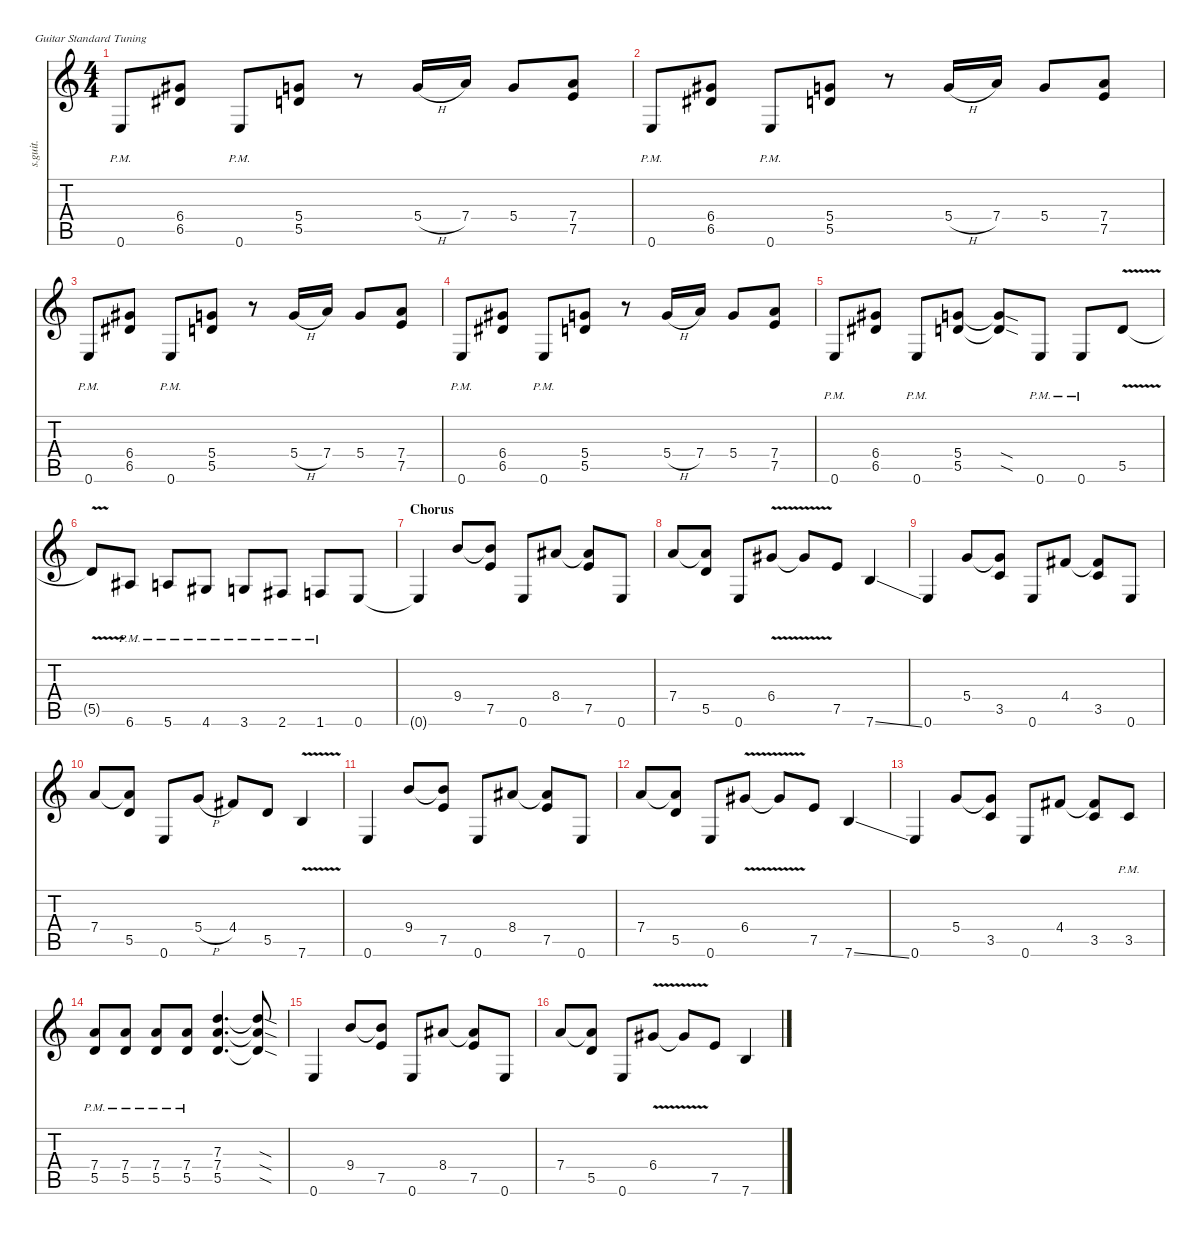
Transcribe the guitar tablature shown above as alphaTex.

\defaultSystemsLayout 4
\hideDynamics
\bracketExtendMode nobrackets
\track ("Dave Mustaine" "s.guit.") {instrument distortionguitar}
\staff {score tabs}
\tuning (E4 B3 G3 D3 A2 E2)
\ts (4 4)
\tempo (140 hide)
\clef g2
\ks c
0.6{pm}.8{lyrics (0 "") lyrics (1 "") lyrics (2 "") lyrics (3 "") lyrics (4 "") dy f} (6.4{acc #} 6.5{acc #}).8{lyrics (0 "") lyrics (1 "") lyrics (2 "") lyrics (3 "") lyrics (4 "")} 0.6{pm}.8{lyrics (0 "") lyrics (1 "") lyrics (2 "") lyrics (3 "") lyrics (4 "")} (5.4 5.5).8{lyrics (0 "") lyrics (1 "") lyrics (2 "") lyrics (3 "") lyrics (4 "")} r.8 5.4{h}.16{lyrics (0 "") lyrics (1 "") lyrics (2 "") lyrics (3 "") lyrics (4 "")} 7.4.16{lyrics (0 "") lyrics (1 "") lyrics (2 "") lyrics (3 "") lyrics (4 "")} 5.4.8{lyrics (0 "") lyrics (1 "") lyrics (2 "") lyrics (3 "") lyrics (4 "")} (7.4 7.5).8{lyrics (0 "") lyrics (1 "") lyrics (2 "") lyrics (3 "") lyrics (4 "")} |
0.6{pm}.8{lyrics (0 "") lyrics (1 "") lyrics (2 "") lyrics (3 "") lyrics (4 "")} (6.4{acc #} 6.5{acc #}).8{lyrics (0 "") lyrics (1 "") lyrics (2 "") lyrics (3 "") lyrics (4 "")} 0.6{pm}.8{lyrics (0 "") lyrics (1 "") lyrics (2 "") lyrics (3 "") lyrics (4 "")} (5.4 5.5).8{lyrics (0 "") lyrics (1 "") lyrics (2 "") lyrics (3 "") lyrics (4 "")} r.8 5.4{h}.16{lyrics (0 "") lyrics (1 "") lyrics (2 "") lyrics (3 "") lyrics (4 "")} 7.4.16{lyrics (0 "") lyrics (1 "") lyrics (2 "") lyrics (3 "") lyrics (4 "")} 5.4.8{lyrics (0 "") lyrics (1 "") lyrics (2 "") lyrics (3 "") lyrics (4 "")} (7.4 7.5).8{lyrics (0 "") lyrics (1 "") lyrics (2 "") lyrics (3 "") lyrics (4 "")} |
0.6{pm}.8{lyrics (0 "") lyrics (1 "") lyrics (2 "") lyrics (3 "") lyrics (4 "")} (6.4{acc #} 6.5{acc #}).8{lyrics (0 "") lyrics (1 "") lyrics (2 "") lyrics (3 "") lyrics (4 "")} 0.6{pm}.8{lyrics (0 "") lyrics (1 "") lyrics (2 "") lyrics (3 "") lyrics (4 "")} (5.4 5.5).8{lyrics (0 "") lyrics (1 "") lyrics (2 "") lyrics (3 "") lyrics (4 "")} r.8 5.4{h}.16{lyrics (0 "") lyrics (1 "") lyrics (2 "") lyrics (3 "") lyrics (4 "")} 7.4.16{lyrics (0 "") lyrics (1 "") lyrics (2 "") lyrics (3 "") lyrics (4 "")} 5.4.8{lyrics (0 "") lyrics (1 "") lyrics (2 "") lyrics (3 "") lyrics (4 "")} (7.4 7.5).8{lyrics (0 "") lyrics (1 "") lyrics (2 "") lyrics (3 "") lyrics (4 "")} |
0.6{pm}.8{lyrics (0 "") lyrics (1 "") lyrics (2 "") lyrics (3 "") lyrics (4 "")} (6.4{acc #} 6.5{acc #}).8{lyrics (0 "") lyrics (1 "") lyrics (2 "") lyrics (3 "") lyrics (4 "")} 0.6{pm}.8{lyrics (0 "") lyrics (1 "") lyrics (2 "") lyrics (3 "") lyrics (4 "")} (5.4 5.5).8{lyrics (0 "") lyrics (1 "") lyrics (2 "") lyrics (3 "") lyrics (4 "")} r.8 5.4{h}.16{lyrics (0 "") lyrics (1 "") lyrics (2 "") lyrics (3 "") lyrics (4 "")} 7.4.16{lyrics (0 "") lyrics (1 "") lyrics (2 "") lyrics (3 "") lyrics (4 "")} 5.4.8{lyrics (0 "") lyrics (1 "") lyrics (2 "") lyrics (3 "") lyrics (4 "")} (7.4 7.5).8{lyrics (0 "") lyrics (1 "") lyrics (2 "") lyrics (3 "") lyrics (4 "")} |
0.6{pm}.8{lyrics (0 "") lyrics (1 "") lyrics (2 "") lyrics (3 "") lyrics (4 "")} (6.4{acc #} 6.5{acc #}).8{lyrics (0 "") lyrics (1 "") lyrics (2 "") lyrics (3 "") lyrics (4 "")} 0.6{pm}.8{lyrics (0 "") lyrics (1 "") lyrics (2 "") lyrics (3 "") lyrics (4 "")} (5.4 5.5).8{lyrics (0 "") lyrics (1 "") lyrics (2 "") lyrics (3 "") lyrics (4 "")} (5.4{sod t} 5.5{sod t}).8{lyrics (0 "") lyrics (1 "") lyrics (2 "") lyrics (3 "") lyrics (4 "")} 0.6{pm}.8{lyrics (0 "") lyrics (1 "") lyrics (2 "") lyrics (3 "") lyrics (4 "")} 0.6{pm}.8{lyrics (0 "") lyrics (1 "") lyrics (2 "") lyrics (3 "") lyrics (4 "")} 5.5{v}.8{lyrics (0 "") lyrics (1 "") lyrics (2 "") lyrics (3 "") lyrics (4 "")} |
5.5{t}.8{lyrics (0 "") lyrics (1 "") lyrics (2 "") lyrics (3 "") lyrics (4 "")} 6.6{pm acc #}.8{lyrics (0 "") lyrics (1 "") lyrics (2 "") lyrics (3 "") lyrics (4 "")} 5.6{pm}.8{lyrics (0 "") lyrics (1 "") lyrics (2 "") lyrics (3 "") lyrics (4 "")} 4.6{pm acc #}.8{lyrics (0 "") lyrics (1 "") lyrics (2 "") lyrics (3 "") lyrics (4 "")} 3.6{pm}.8{lyrics (0 "") lyrics (1 "") lyrics (2 "") lyrics (3 "") lyrics (4 "")} 2.6{pm acc #}.8{lyrics (0 "") lyrics (1 "") lyrics (2 "") lyrics (3 "") lyrics (4 "")} 1.6{pm}.8{lyrics (0 "") lyrics (1 "") lyrics (2 "") lyrics (3 "") lyrics (4 "")} 0.6.8{lyrics (0 "") lyrics (1 "") lyrics (2 "") lyrics (3 "") lyrics (4 "")} |
\section ("" "Chorus")
0.6{t}.4{lyrics (0 "") lyrics (1 "") lyrics (2 "") lyrics (3 "") lyrics (4 "")} 9.4.8{lyrics (0 "") lyrics (1 "") lyrics (2 "") lyrics (3 "") lyrics (4 "")} (9.4{t} 7.5).8{lyrics (0 "") lyrics (1 "") lyrics (2 "") lyrics (3 "") lyrics (4 "")} 0.6.8{lyrics (0 "") lyrics (1 "") lyrics (2 "") lyrics (3 "") lyrics (4 "")} 8.4{acc #}.8{lyrics (0 "") lyrics (1 "") lyrics (2 "") lyrics (3 "") lyrics (4 "")} (8.4{t acc #} 7.5).8{lyrics (0 "") lyrics (1 "") lyrics (2 "") lyrics (3 "") lyrics (4 "")} 0.6.8{lyrics (0 "") lyrics (1 "") lyrics (2 "") lyrics (3 "") lyrics (4 "")} |
7.4.8{lyrics (0 "") lyrics (1 "") lyrics (2 "") lyrics (3 "") lyrics (4 "")} (7.4{t} 5.5).8{lyrics (0 "") lyrics (1 "") lyrics (2 "") lyrics (3 "") lyrics (4 "")} 0.6.8{lyrics (0 "") lyrics (1 "") lyrics (2 "") lyrics (3 "") lyrics (4 "")} 6.4{v acc #}.8{lyrics (0 "") lyrics (1 "") lyrics (2 "") lyrics (3 "") lyrics (4 "")} 6.4{t acc #}.8{lyrics (0 "") lyrics (1 "") lyrics (2 "") lyrics (3 "") lyrics (4 "")} 7.5.8{lyrics (0 "") lyrics (1 "") lyrics (2 "") lyrics (3 "") lyrics (4 "")} 7.6{ss}.4{lyrics (0 "") lyrics (1 "") lyrics (2 "") lyrics (3 "") lyrics (4 "")} |
0.6.4{lyrics (0 "") lyrics (1 "") lyrics (2 "") lyrics (3 "") lyrics (4 "")} 5.4.8{lyrics (0 "") lyrics (1 "") lyrics (2 "") lyrics (3 "") lyrics (4 "")} (5.4{t} 3.5).8{lyrics (0 "") lyrics (1 "") lyrics (2 "") lyrics (3 "") lyrics (4 "")} 0.6.8{lyrics (0 "") lyrics (1 "") lyrics (2 "") lyrics (3 "") lyrics (4 "")} 4.4{acc #}.8{lyrics (0 "") lyrics (1 "") lyrics (2 "") lyrics (3 "") lyrics (4 "")} (4.4{t acc #} 3.5).8{lyrics (0 "") lyrics (1 "") lyrics (2 "") lyrics (3 "") lyrics (4 "")} 0.6.8{lyrics (0 "") lyrics (1 "") lyrics (2 "") lyrics (3 "") lyrics (4 "")} |
7.4.8{lyrics (0 "") lyrics (1 "") lyrics (2 "") lyrics (3 "") lyrics (4 "")} (7.4{t} 5.5).8{lyrics (0 "") lyrics (1 "") lyrics (2 "") lyrics (3 "") lyrics (4 "")} 0.6.8{lyrics (0 "") lyrics (1 "") lyrics (2 "") lyrics (3 "") lyrics (4 "")} 5.4{h}.8{lyrics (0 "") lyrics (1 "") lyrics (2 "") lyrics (3 "") lyrics (4 "")} 4.4{acc #}.8{lyrics (0 "") lyrics (1 "") lyrics (2 "") lyrics (3 "") lyrics (4 "")} 5.5.8{lyrics (0 "") lyrics (1 "") lyrics (2 "") lyrics (3 "") lyrics (4 "")} 7.6{v}.4{lyrics (0 "") lyrics (1 "") lyrics (2 "") lyrics (3 "") lyrics (4 "")} |
0.6.4{lyrics (0 "") lyrics (1 "") lyrics (2 "") lyrics (3 "") lyrics (4 "")} 9.4.8{lyrics (0 "") lyrics (1 "") lyrics (2 "") lyrics (3 "") lyrics (4 "")} (9.4{t} 7.5).8{lyrics (0 "") lyrics (1 "") lyrics (2 "") lyrics (3 "") lyrics (4 "")} 0.6.8{lyrics (0 "") lyrics (1 "") lyrics (2 "") lyrics (3 "") lyrics (4 "")} 8.4{acc #}.8{lyrics (0 "") lyrics (1 "") lyrics (2 "") lyrics (3 "") lyrics (4 "")} (8.4{t acc #} 7.5).8{lyrics (0 "") lyrics (1 "") lyrics (2 "") lyrics (3 "") lyrics (4 "")} 0.6.8{lyrics (0 "") lyrics (1 "") lyrics (2 "") lyrics (3 "") lyrics (4 "")} |
7.4.8{lyrics (0 "") lyrics (1 "") lyrics (2 "") lyrics (3 "") lyrics (4 "")} (7.4{t} 5.5).8{lyrics (0 "") lyrics (1 "") lyrics (2 "") lyrics (3 "") lyrics (4 "")} 0.6.8{lyrics (0 "") lyrics (1 "") lyrics (2 "") lyrics (3 "") lyrics (4 "")} 6.4{v acc #}.8{lyrics (0 "") lyrics (1 "") lyrics (2 "") lyrics (3 "") lyrics (4 "")} 6.4{t acc #}.8{lyrics (0 "") lyrics (1 "") lyrics (2 "") lyrics (3 "") lyrics (4 "")} 7.5.8{lyrics (0 "") lyrics (1 "") lyrics (2 "") lyrics (3 "") lyrics (4 "")} 7.6{ss}.4{lyrics (0 "") lyrics (1 "") lyrics (2 "") lyrics (3 "") lyrics (4 "")} |
0.6.4{lyrics (0 "") lyrics (1 "") lyrics (2 "") lyrics (3 "") lyrics (4 "")} 5.4.8{lyrics (0 "") lyrics (1 "") lyrics (2 "") lyrics (3 "") lyrics (4 "")} (5.4{t} 3.5).8{lyrics (0 "") lyrics (1 "") lyrics (2 "") lyrics (3 "") lyrics (4 "")} 0.6.8{lyrics (0 "") lyrics (1 "") lyrics (2 "") lyrics (3 "") lyrics (4 "")} 4.4{acc #}.8{lyrics (0 "") lyrics (1 "") lyrics (2 "") lyrics (3 "") lyrics (4 "")} (4.4{t acc #} 3.5).8{lyrics (0 "") lyrics (1 "") lyrics (2 "") lyrics (3 "") lyrics (4 "")} 3.5{pm}.8{lyrics (0 "") lyrics (1 "") lyrics (2 "") lyrics (3 "") lyrics (4 "")} |
(7.4{pm} 5.5{pm}).8{lyrics (0 "") lyrics (1 "") lyrics (2 "") lyrics (3 "") lyrics (4 "")} (7.4{pm} 5.5{pm}).8{lyrics (0 "") lyrics (1 "") lyrics (2 "") lyrics (3 "") lyrics (4 "")} (7.4{pm} 5.5{pm}).8{lyrics (0 "") lyrics (1 "") lyrics (2 "") lyrics (3 "") lyrics (4 "")} (7.4{pm} 5.5{pm}).8{lyrics (0 "") lyrics (1 "") lyrics (2 "") lyrics (3 "") lyrics (4 "")} (7.3 7.4 5.5).4{d lyrics (0 "") lyrics (1 "") lyrics (2 "") lyrics (3 "") lyrics (4 "")} (7.3{sod t} 7.4{sod t} 5.5{sod t}).8{lyrics (0 "") lyrics (1 "") lyrics (2 "") lyrics (3 "") lyrics (4 "")} |
0.6.4{lyrics (0 "") lyrics (1 "") lyrics (2 "") lyrics (3 "") lyrics (4 "")} 9.4.8{lyrics (0 "") lyrics (1 "") lyrics (2 "") lyrics (3 "") lyrics (4 "")} (9.4{t} 7.5).8{lyrics (0 "") lyrics (1 "") lyrics (2 "") lyrics (3 "") lyrics (4 "")} 0.6.8{lyrics (0 "") lyrics (1 "") lyrics (2 "") lyrics (3 "") lyrics (4 "")} 8.4{acc #}.8{lyrics (0 "") lyrics (1 "") lyrics (2 "") lyrics (3 "") lyrics (4 "")} (8.4{t acc #} 7.5).8{lyrics (0 "") lyrics (1 "") lyrics (2 "") lyrics (3 "") lyrics (4 "")} 0.6.8{lyrics (0 "") lyrics (1 "") lyrics (2 "") lyrics (3 "") lyrics (4 "")} |
7.4.8{lyrics (0 "") lyrics (1 "") lyrics (2 "") lyrics (3 "") lyrics (4 "")} (7.4{t} 5.5).8{lyrics (0 "") lyrics (1 "") lyrics (2 "") lyrics (3 "") lyrics (4 "")} 0.6.8{lyrics (0 "") lyrics (1 "") lyrics (2 "") lyrics (3 "") lyrics (4 "")} 6.4{v acc #}.8{lyrics (0 "") lyrics (1 "") lyrics (2 "") lyrics (3 "") lyrics (4 "")} 6.4{t acc #}.8{lyrics (0 "") lyrics (1 "") lyrics (2 "") lyrics (3 "") lyrics (4 "")} 7.5.8{lyrics (0 "") lyrics (1 "") lyrics (2 "") lyrics (3 "") lyrics (4 "")} 7.6{ss}.4{lyrics (0 "") lyrics (1 "") lyrics (2 "") lyrics (3 "") lyrics (4 "")}
